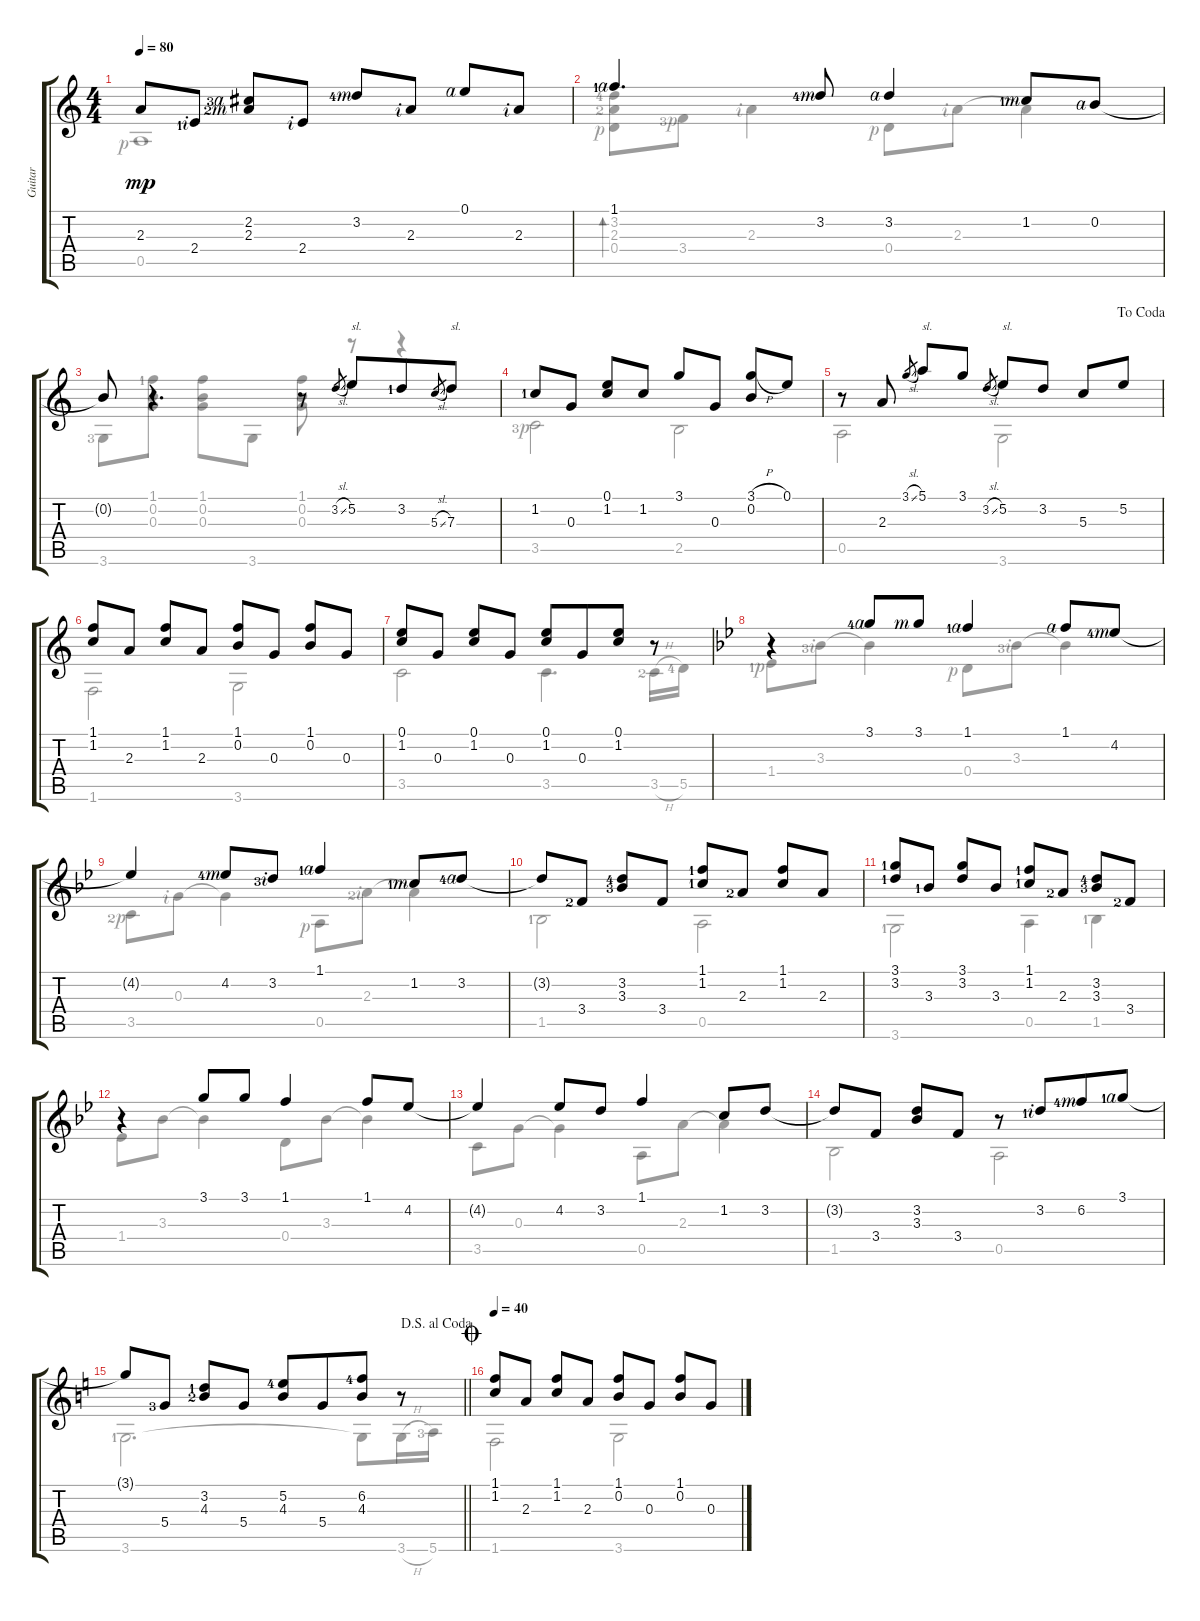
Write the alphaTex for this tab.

\track ("Guitar" "Guitar") {instrument acousticguitarsteel}
\staff {score tabs}
\tuning (E4 B3 G3 D3 A2 E2) {hide}
\voice
\ts (4 4)
\tempo 80
\clef g2
\ks c
2.3{t}.8{dy mp} 2.4{lf 2 rf 2}.8 (2.2{lf 4 rf 4} 2.3{lf 3 rf 3}).8 2.4{rf 2}.8 3.2{lf 5 rf 3}.8 2.3{rf 2}.8 0.1{rf 4}.8 2.3{rf 2}.8 |
1.1{lf 2 rf 4}.4{d} 3.2{lf 5 rf 3}.8 3.2{rf 4}.4 1.2{lf 2 rf 3}.8 0.2{rf 4}.8 |
0.2{t}.8 r.4{d} r.8 3.2{sl}.8{gr} 5.2.8{txt "sl." beam merge} 3.2{lf 2}.8 5.3{sl}.8{gr} 7.3.8{txt "sl."} |
1.2{lf 2}.8 0.3.8 (0.1 1.2).8 1.2.8 3.1.8 0.3.8 (3.1{h} 0.2).8 0.1.8 |
\jump dacoda
r.8 2.3.8 3.1{sl}.8{gr beam merge} 5.1.8{txt "sl."} 3.1.8 3.2{sl}.8{gr} 5.2.8{txt "sl."} 3.2.8 5.3.8 5.2.8 |
(1.1 1.2).8 2.3.8 (1.1 1.2).8 2.3.8 (1.1 0.2).8 0.3.8 (1.1 0.2).8 0.3.8 |
(0.1 1.2).8 0.3.8 (0.1 1.2).8 0.3.8 (0.1 1.2).8 0.3.8{beam merge} (0.1 1.2).8 r.8 |
\ks bb
r.4 3.1{lf 5 rf 4}.8 3.1{rf 3}.8 1.1{lf 2 rf 4}.4 1.1{rf 4}.8 4.2{lf 5 rf 3}.8 |
4.2{t}.4 4.2{lf 5 rf 3}.8 3.2{lf 4 rf 2}.8 1.1{lf 2 rf 4}.4 1.2{lf 2 rf 3}.8 3.2{lf 5 rf 4}.8 |
3.2{t}.8 3.4{lf 3}.8 (3.2{lf 5} 3.3{lf 4}).8 3.4.8 (1.1{lf 2} 1.2{lf 2}).8 2.3{lf 3}.8 (1.1 1.2).8 2.3.8 |
(3.1{lf 2} 3.2{lf 2}).8 3.3{lf 2}.8 (3.1 3.2).8 3.3.8 (1.1{lf 2} 1.2{lf 2}).8 2.3{lf 3}.8 (3.2{lf 5} 3.3{lf 4}).8 3.4{lf 3}.8 |
r.4 3.1.8 3.1.8 1.1.4 1.1.8 4.2.8 |
4.2{t}.4 4.2.8 3.2.8 1.1.4 1.2.8 3.2.8 |
3.2{t}.8 3.4.8 (3.2 3.3).8 3.4.8 r.8 3.2{lf 2 rf 2}.8{beam merge} 6.2{lf 5 rf 3}.8 3.1{lf 2 rf 4}.8 |
\jump dalsegnoalcoda
\barLineRight lightlight
\ks c
3.1{t}.8 5.4{lf 4}.8 (3.2{lf 2} 4.3{lf 3}).8 5.4.8 (5.2{lf 5} 4.3).8 5.4.8{beam merge} (6.2{lf 5} 4.3).8 r.8 |
\jump coda
\tempo 40
(1.1 1.2).8 2.3.8 (1.1 1.2).8 2.3.8 (1.1 0.2).8 0.3.8 (1.1 0.2).8 0.3.8
\voice
\clef g2
\ottava regular
\simile none
\ks c
0.5{rf 1}.1{dy mp} |
(3.2{lf 5} 2.3{lf 3} 0.4{rf 1}).8{bd 60} 3.4{lf 4 rf 1}.8 2.3{rf 2}.4 0.4{rf 1}.8 2.3{rf 2}.8 2.3{t}.4 |
3.6{lf 4}.8 (1.1{lf 2} 0.2 0.3).8 (1.1 0.2 0.3).8 3.6.8 (1.1 0.2 0.3).8 r.8 r.4 |
3.5{lf 4 rf 1}.2 2.5.2 |
0.5.2 3.6.2 |
1.6.2 3.6.2 |
3.5.2 3.5.4{d} 3.5{h lf 3}.16 5.5{lf 5}.16 |
\ks bb
1.4{lf 2 rf 1}.8 3.3{lf 4 rf 2}.8 3.3{t}.4 0.4{rf 1}.8 3.3{lf 4 rf 2}.8 3.3{t}.4 |
3.5{lf 3 rf 1}.8 0.3{rf 2}.8 0.3{t}.4 0.5{rf 1}.8 2.3{lf 3 rf 2}.8 2.3{t}.4 |
1.5{lf 2}.2 0.5.2 |
3.6{lf 2}.2 0.5.4 1.5{lf 2}.4 |
1.4.8 3.3.8 3.3{t}.4 0.4.8 3.3.8 3.3{t}.4 |
3.5.8 0.3.8 0.3{t}.4 0.5.8 2.3.8 2.3{t}.4 |
1.5.2 0.5.2 |
\barLineRight lightlight
\ks c
3.6{lf 2}.2{d} 3.6{t}.8 3.6{h}.16 5.6{lf 4}.16 |
1.6.2 3.6.2
